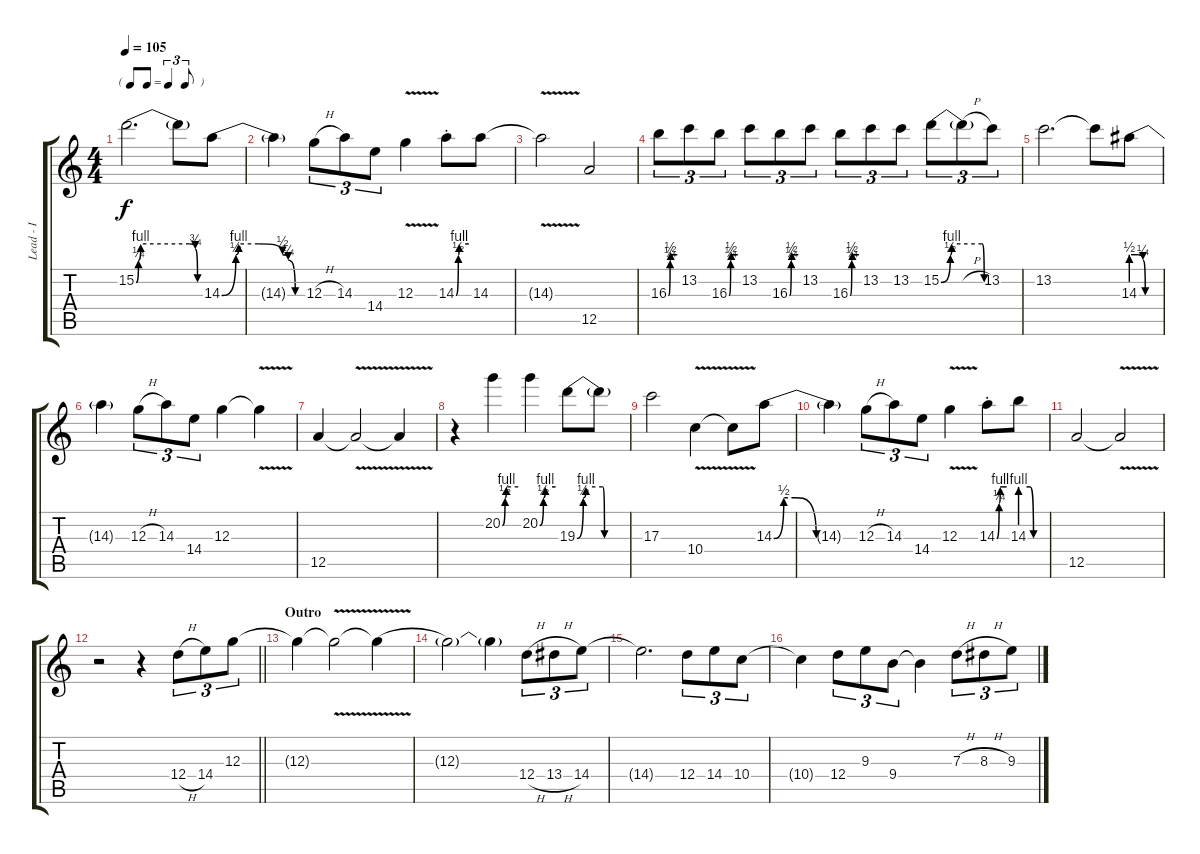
\track ("Lead - I" "Lead - I") {instrument distortionguitar}
\staff {score tabs}
\tuning (E4 B3 G3 D3 A2 E2) {hide}
\ts (4 4)
\tf triplet8th
\tempo 105
\clef g2
\ks c
15.2{be (custom 0 0 2 1 4 4 47 4 52 3 54 0 60 0)}.2{d dy f} 15.2{t}.8 14.3{be (custom 0 0 10 2 12 4 26 4 43 2 47 1 52 0 60 0)}.8 |
14.3{t}.4 12.3{h}.8{tu (3 2)} 14.3.8{tu (3 2)} 14.4.8{tu (3 2)} 12.3{v}.4 14.3{be (custom 0 0 11 2 15 4 60 4) st}.8 14.3.8 |
14.3{v t}.2 12.5.2 |
16.3{be (custom 0 0 11 1 15 2 60 2)}.8{tu (3 2)} 13.2.8{tu (3 2)} 16.3{be (custom 0 0 11 1 15 2 60 2)}.8{tu (3 2)} 13.2.8{tu (3 2)} 16.3{be (custom 0 0 11 1 15 2 60 2)}.8{tu (3 2)} 13.2.8{tu (3 2)} 16.3{be (custom 0 0 11 1 15 2 60 2)}.8{tu (3 2)} 13.2.8{tu (3 2)} 13.2.8{tu (3 2)} 15.2{be (custom 0 0 13 2 15 4 57 4 60 0)}.8{tu (3 2)} 15.2{h t}.8{tu (3 2)} 13.2.8{tu (3 2)} |
13.2.2{d} 13.2{t}.8 14.3{be (custom 0 2 15 2 25 1 30 0 60 0)}.8 |
14.3{t}.4 12.3{h}.8{tu (3 2)} 14.3.8{tu (3 2)} 14.4.8{tu (3 2)} 12.3.4 12.3{v t}.4 |
12.5.4 12.5{v t}.2 12.5{be (hold 0 0 60 0) t}.4 |
r.4 20.2{be (custom 0 0 10 2 15 4 60 4)}.4 20.2{be (custom 0 0 14 2 21 4 60 4)}.4 19.3{be (custom 0 0 7 2 10 4 29 4 31 0 60 0)}.8 19.3{t}.8 |
17.3.2 10.4{v}.4 10.4{t}.8 14.3{be (custom 0 0 7 2 15 2 30 0 60 0)}.8 |
14.3{t}.4 12.3{h}.8{tu (3 2)} 14.3.8{tu (3 2)} 14.4.8{tu (3 2)} 12.3{v}.4 14.3{be (custom 0 0 14 1 21 4 60 4) st}.8 14.3{be (custom 0 4 23 4 31 0 60 0)}.8 |
12.5.2 12.5{v t}.2 |
\barLineRight lightlight
r.2 r.4 12.4{h}.8{tu (3 2) volume 14} 14.4.8{tu (3 2)} 12.3.8{tu (3 2)} |
\section ("" "Outro")
12.3{t}.4 12.3{v t}.2 12.3{be (hold 0 0 60 0) t}.4 |
12.3{t}.2 12.3{be (hold 0 0 60 0) t}.4 12.4{h}.8{tu (3 2)} 13.4{h}.8{tu (3 2)} 14.4.8{tu (3 2)} |
14.4{t}.2{d} 12.4.8{tu (3 2)} 14.4.8{tu (3 2)} 10.4.8{tu (3 2)} |
10.4{t}.4 12.4.8{tu (3 2)} 9.3.8{tu (3 2)} 9.4.8{tu (3 2)} 9.4{t}.4 7.3{h}.8{tu (3 2)} 8.3{h}.8{tu (3 2)} 9.3.8{tu (3 2)}
